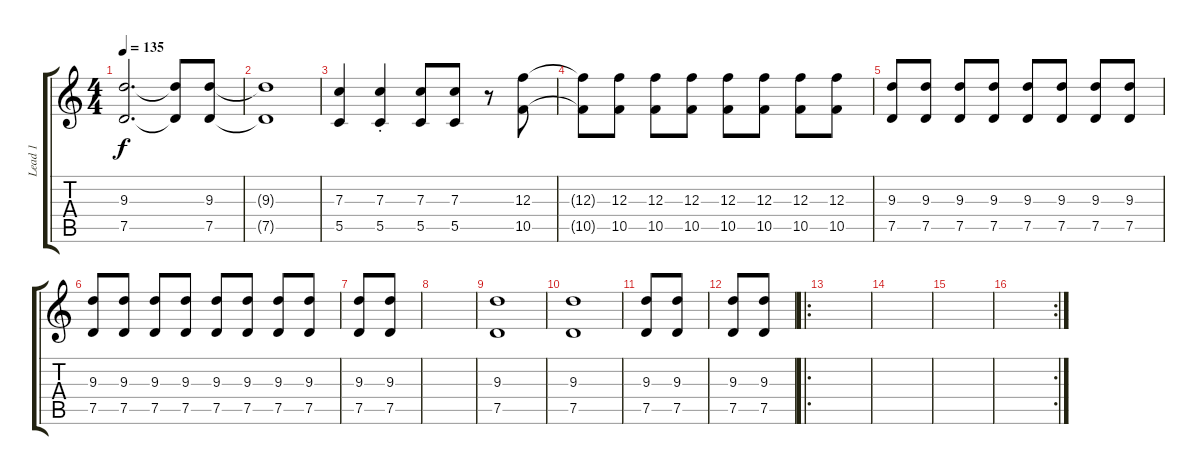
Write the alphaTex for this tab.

\track ("Lead 1" "Lead 1") {instrument distortionguitar}
\staff {score tabs}
\tuning (D4 A3 F3 C3 G2 D2) {hide}
\ts (4 4)
\tempo 135
\clef g2
\ks c
(9.3 7.5).2{d dy f} (9.3{t} 7.5{t}).8 (9.3 7.5).8 |
(9.3{t} 7.5{t}).1 |
(7.3 5.5).4 (7.3{st} 5.5{st}).4 (7.3 5.5).8 (7.3 5.5).8 r.8 (12.3 10.5).8 |
(12.3{t} 10.5{t}).8 (12.3 10.5).8 (12.3 10.5).8 (12.3 10.5).8 (12.3 10.5).8 (12.3 10.5).8 (12.3 10.5).8 (12.3 10.5).8 |
(9.3 7.5).8 (9.3 7.5).8 (9.3 7.5).8 (9.3 7.5).8 (9.3 7.5).8 (9.3 7.5).8 (9.3 7.5).8 (9.3 7.5).8 |
(9.3 7.5).8 (9.3 7.5).8 (9.3 7.5).8 (9.3 7.5).8 (9.3 7.5).8 (9.3 7.5).8 (9.3 7.5).8 (9.3 7.5).8 |
(9.3 7.5).8 (9.3 7.5).8 |
|
(9.3 7.5).1 |
(9.3 7.5).1 |
(9.3 7.5).8 (9.3 7.5).8 |
(9.3 7.5).8 (9.3 7.5).8 |
\ro
|
|
|
\rc 2
